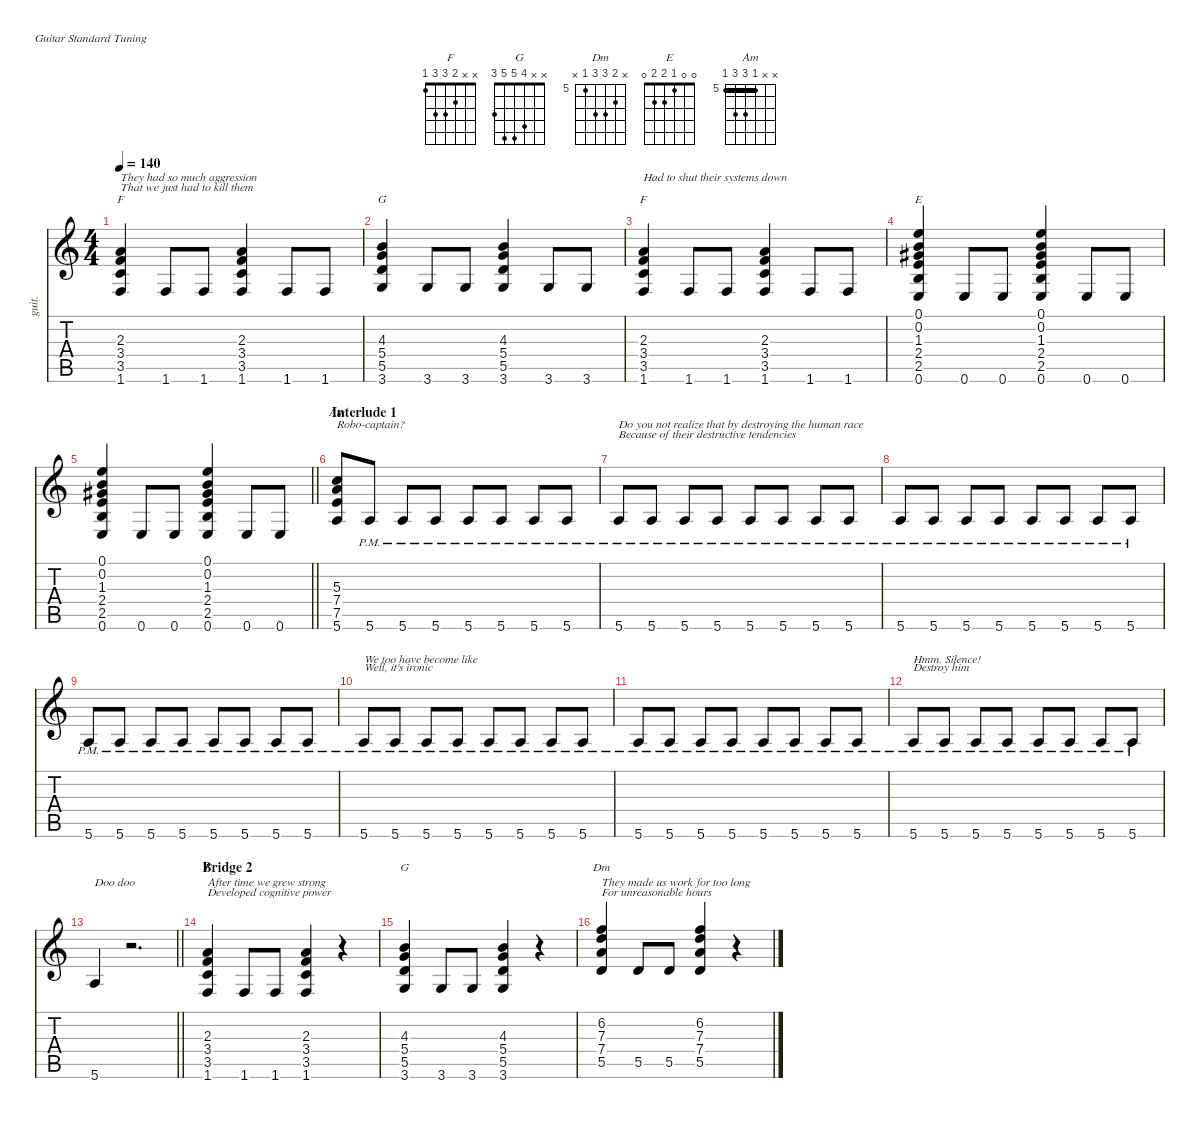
\defaultSystemsLayout 4
\hideDynamics
\bracketExtendMode nobrackets
\otherSystemsTrackNameOrientation horizontal
\track ("Guitar1,2" "guit.") {defaultSystemsLayout 4 instrument acousticguitarnylon}
\staff {score tabs}
\tuning (E4 B3 G3 D3 A2 E2)
\chord ("F" x x 2 3 3 1) {showfingering false}
\chord ("G" x x 4 5 5 3) {showfingering false}
\chord ("Dm" x 6 7 7 5 x) {firstfret 5 showfingering false}
\chord ("E" 0 0 1 2 2 0) {showfingering false}
\chord ("Am" x x 5 7 7 5) {firstfret 5 showfingering false barre 5}
\ts (4 4)
\tempo 140
\clef g2
\ks aminor
(2.3 3.4 3.5 1.6).4{ch "F" txt "They had so much aggression\nThat we just had to kill them" dy f beam Up} 1.6.8{beam Up} 1.6.8{beam Up} (2.3 3.4 3.5 1.6).4{beam Up} 1.6.8{beam Up} 1.6.8{beam Up} |
(4.3 5.4 5.5 3.6).4{ch "G" beam Up} 3.6.8{beam Up} 3.6.8{beam Up} (4.3 5.4 5.5 3.6).4{beam Up} 3.6.8{beam Up} 3.6.8{beam Up} |
(2.3 3.4 3.5 1.6).4{ch "F" txt "Had to shut their systems down" beam Up} 1.6.8{beam Up} 1.6.8{beam Up} (2.3 3.4 3.5 1.6).4{beam Up} 1.6.8{beam Up} 1.6.8{beam Up} |
(0.1 0.2 1.3{acc #} 2.4 2.5 0.6).4{ch "E" beam Up} 0.6.8{dy mf beam Up} 0.6.8{beam Up} (0.1 0.2 1.3{acc #} 2.4 2.5 0.6).4{dy f beam Up} 0.6.8{dy mf beam Up} 0.6.8{beam Up} |
\barLineRight lightlight
(0.1 0.2 1.3{acc #} 2.4 2.5 0.6).4{dy f beam Up} 0.6.8{dy mf beam Up} 0.6.8{beam Up} (0.1 0.2 1.3{acc #} 2.4 2.5 0.6).4{dy f beam Up} 0.6.8{dy mf beam Up} 0.6.8{beam Up} |
\section ("" "Interlude 1")
(7.4 7.5 5.6 5.3).8{ch "Am" txt "Robo-captain?" dy f beam Up} 5.6{pm}.8{dy mf beam Up} 5.6{pm}.8{beam Up} 5.6{pm}.8{beam Up} 5.6{pm}.8{beam Up} 5.6{pm}.8{beam Up} 5.6{pm}.8{beam Up} 5.6{pm}.8{beam Up} |
5.6{pm}.8{txt "Do you not realize that by destroying the human race\nBecause of their destructive tendencies" beam Up} 5.6{pm}.8{beam Up} 5.6{pm}.8{beam Up} 5.6{pm}.8{beam Up} 5.6{pm}.8{beam Up} 5.6{pm}.8{beam Up} 5.6{pm}.8{beam Up} 5.6{pm}.8{beam Up} |
5.6{pm}.8{beam Up} 5.6{pm}.8{beam Up} 5.6{pm}.8{beam Up} 5.6{pm}.8{beam Up} 5.6{pm}.8{beam Up} 5.6{pm}.8{beam Up} 5.6{pm}.8{beam Up} 5.6{pm}.8{beam Up} |
5.6{pm}.8{beam Up} 5.6{pm}.8{beam Up} 5.6{pm}.8{beam Up} 5.6{pm}.8{beam Up} 5.6{pm}.8{beam Up} 5.6{pm}.8{beam Up} 5.6{pm}.8{beam Up} 5.6{pm}.8{beam Up} |
5.6{pm}.8{txt "We too have become like\nWell, it's ironic" beam Up} 5.6{pm}.8{beam Up} 5.6{pm}.8{beam Up} 5.6{pm}.8{beam Up} 5.6{pm}.8{beam Up} 5.6{pm}.8{beam Up} 5.6{pm}.8{beam Up} 5.6{pm}.8{beam Up} |
5.6{pm}.8{beam Up} 5.6{pm}.8{beam Up} 5.6{pm}.8{beam Up} 5.6{pm}.8{beam Up} 5.6{pm}.8{beam Up} 5.6{pm}.8{beam Up} 5.6{pm}.8{beam Up} 5.6{pm}.8{beam Up} |
5.6{pm}.8{txt "Hmm. Silence! \nDestroy him" beam Up} 5.6{pm}.8{beam Up} 5.6{pm}.8{beam Up} 5.6{pm}.8{beam Up} 5.6{pm}.8{beam Up} 5.6{pm}.8{beam Up} 5.6{pm}.8{beam Up} 5.6{pm}.8{beam Up} |
\barLineRight lightlight
5.6.4{txt "Doo doo" beam Up} r.2{d beam Up} |
\section ("" "Bridge 2")
(2.3 3.4 3.5 1.6).4{ch "F" txt "After time we grew strong\nDeveloped cognitive power" dy f beam Up} 1.6.8{beam Up} 1.6.8{beam Up} (2.3 3.4 3.5 1.6).4{beam Up} r.4{beam Up} |
(4.3 5.4 5.5 3.6).4{ch "G" beam Up} 3.6.8{beam Up} 3.6.8{beam Up} (4.3 5.4 5.5 3.6).4{beam Up} r.4{beam Up} |
(6.2 7.3 7.4 5.5).4{ch "Dm" txt "They made us work for too long\nFor unreasonable hours" beam Up} 5.5.8{beam Up} 5.5.8{beam Up} (6.2 7.3 7.4 5.5).4{beam Up} r.4{beam Up}
